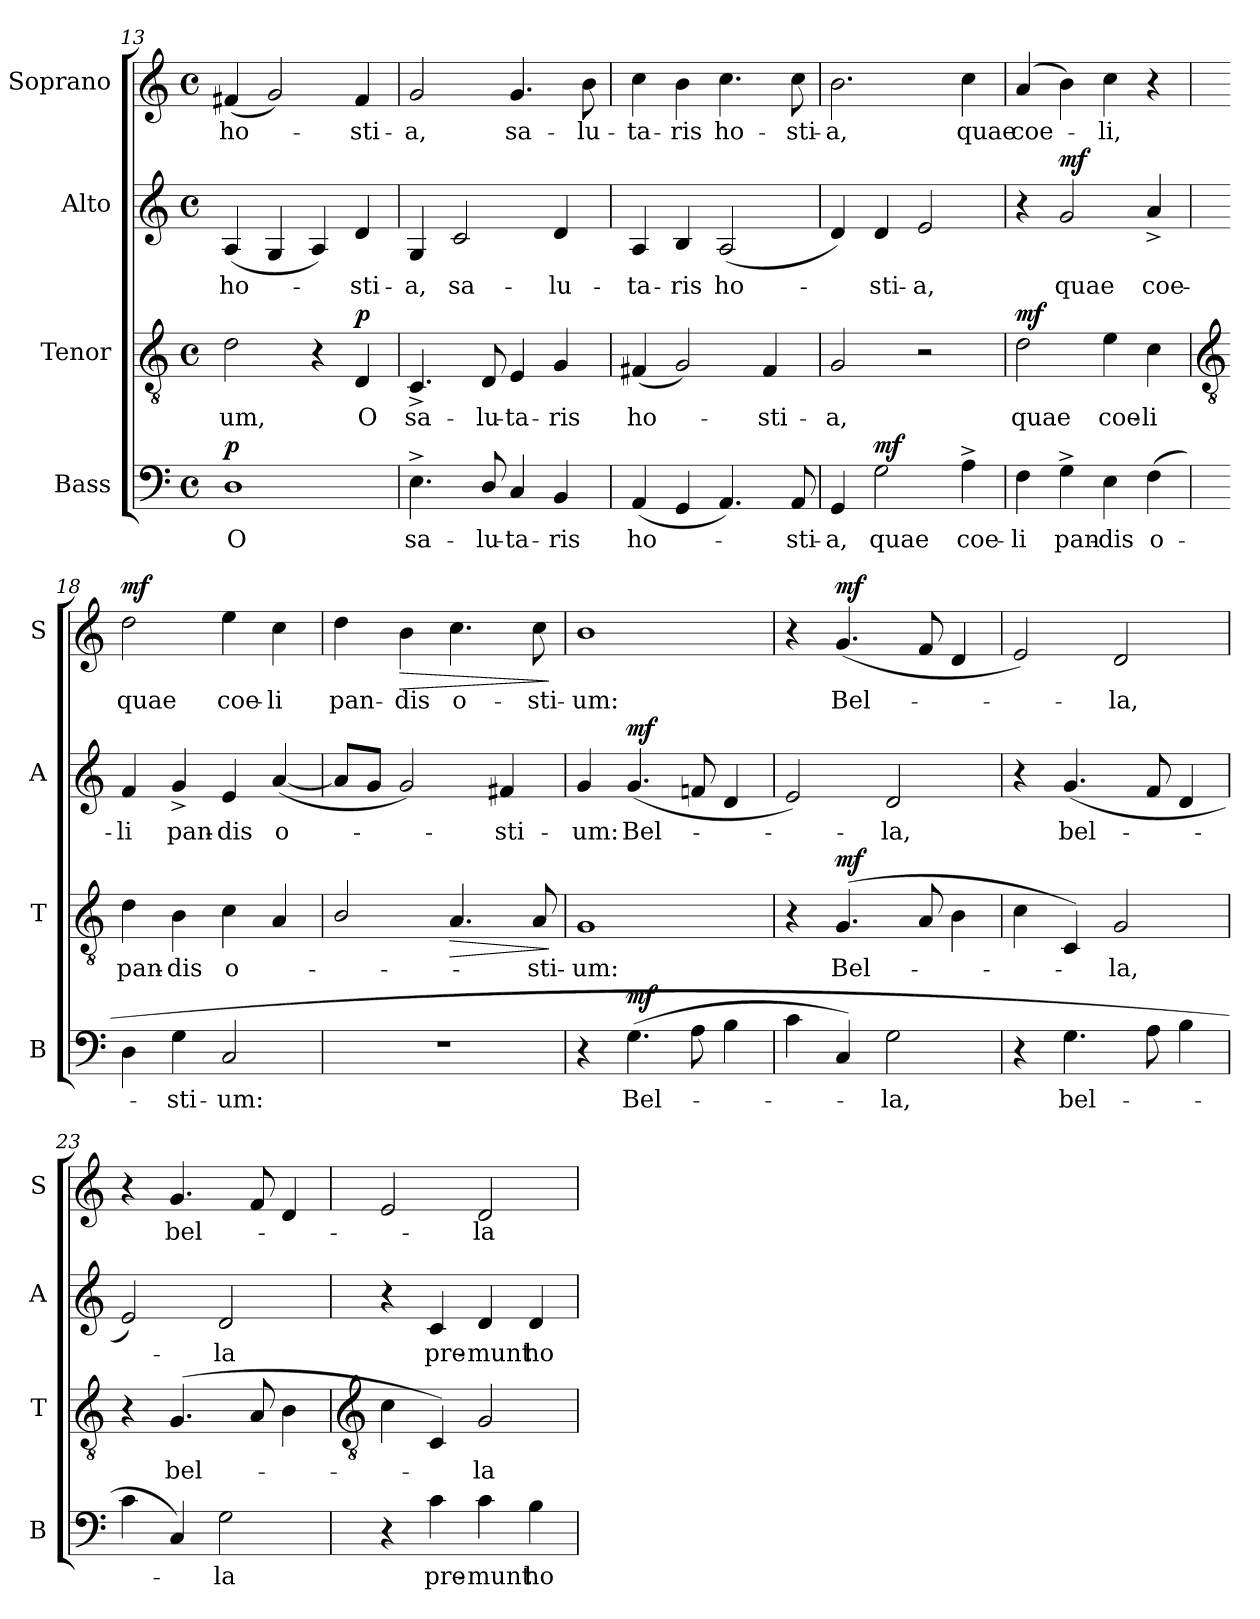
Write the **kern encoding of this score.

**kern	**text	**dynam	**kern	**text	**dynam	**kern	**text	**dynam	**kern	**text	**dynam
*part4	*part4	*part4	*part3	*part3	*part3	*part2	*part2	*part2	*part1	*part1	*part1
*staff4	*staff4	*staff4	*staff3	*staff3	*staff3	*staff2	*staff2	*staff2	*staff1	*staff1	*staff1
*I"Bass	*	*	*I"Tenor	*	*	*I"Alto	*	*	*I"Soprano	*	*
*I'B	*	*	*I'T	*	*	*I'A	*	*	*I'S	*	*
*clefF4	*	*	*clefGv2	*	*	*clefG2	*	*	*clefG2	*	*
*k[]	*	*	*k[]	*	*	*k[]	*	*	*k[]	*	*
*C:	*	*	*C:	*	*	*C:	*	*	*C:	*	*
*M4/4	*	*	*M4/4	*	*	*M4/4	*	*	*M4/4	*	*
*met(c)	*	*	*met(c)	*	*	*met(c)	*	*	*met(c)	*	*
=13	=13	=13	=13	=13	=13	=13	=13	=13	=13	=13	=13
!	!LO:LY:b	!LO:DY:b	!	!LO:LY:b	!	!	!LO:LY:b	!	!	!LO:LY:b	!
1D	O	p	2d	-um,	.	(<4A	ho-	.	(<4f#X	ho-	.
.	.	.	.	.	.	4G	.	.	2g)	.	.
.	.	.	4r	.	.	4A)	.	.	.	.	.
!	!	!	!	!LO:LY:b	!LO:DY:b	!	!LO:LY:b	!	!	!LO:LY:b	!
.	.	.	4D	O	p	4d	sti-	.	4f#	sti-	.
=14	=14	=14	=14	=14	=14	=14	=14	=14	=14	=14	=14
!	!LO:LY:b	!	!	!LO:LY:b	!	!	!LO:LY:b	!	!	!LO:LY:b	!
4.E^	sa-	.	4.C^	sa-	.	4G	-a,	.	2g	-a,	.
!	!	!	!	!	!	!	!LO:LY:b	!	!	!	!
.	.	.	.	.	.	2c	sa-	.	.	.	.
!	!LO:LY:b	!	!	!LO:LY:b	!	!	!	!	!	!	!
8D/	-lu-	.	8D	-lu-	.	.	.	.	.	.	.
!	!LO:LY:b	!	!	!LO:LY:b	!	!	!	!	!	!LO:LY:b	!
4C	-ta-	.	4E	-ta-	.	.	.	.	4.g	sa-	.
!	!LO:LY:b	!	!	!LO:LY:b	!	!	!LO:LY:b	!	!	!	!
4BB	-ris	.	4G	-ris	.	4d	-lu-	.	.	.	.
!	!	!	!	!	!	!	!	!	!	!LO:LY:b	!
.	.	.	.	.	.	.	.	.	8b	-lu-	.
=15	=15	=15	=15	=15	=15	=15	=15	=15	=15	=15	=15
!	!LO:LY:b	!	!	!LO:LY:b	!	!	!LO:LY:b	!	!	!LO:LY:b	!
(<4AA	ho-	.	(<4F#X	ho-	.	4A	-ta-	.	4cc	-ta-	.
!	!	!	!	!	!	!	!LO:LY:b	!	!	!LO:LY:b	!
4GG	.	.	2G)	.	.	4B	-ris	.	4b	-ris	.
!	!	!	!	!	!	!	!LO:LY:b	!	!	!LO:LY:b	!
4.AA)	.	.	.	.	.	(<2A	ho-	.	4.cc	ho-	.
!	!	!	!	!LO:LY:b	!	!	!	!	!	!	!
.	.	.	4F#	sti-	.	.	.	.	.	.	.
!	!LO:LY:b	!	!	!	!	!	!	!	!	!LO:LY:b	!
8AA	sti-	.	.	.	.	.	.	.	8cc	-sti-	.
=16	=16	=16	=16	=16	=16	=16	=16	=16	=16	=16	=16
!	!LO:LY:b	!	!	!LO:LY:b	!	!	!	!	!	!LO:LY:b	!
4GG	-a,	.	2G	-a,	.	4d)	.	.	2.b	-a,	.
!	!LO:LY:b	!LO:DY:b	!	!	!	!	!LO:LY:b	!	!	!	!
2G	quae	mf	.	.	.	4d	sti-	.	.	.	.
!	!	!	!	!	!	!	!LO:LY:b	!	!	!	!
.	.	.	2r	.	.	2e	-a,	.	.	.	.
!	!LO:LY:b	!	!	!	!	!	!	!	!	!LO:LY:b	!
4A^	coe-	.	.	.	.	.	.	.	4cc	quae	.
=17	=17	=17	=17	=17	=17	=17	=17	=17	=17	=17	=17
!	!LO:LY:b	!	!	!LO:LY:b	!LO:DY:b	!	!	!	!	!LO:LY:b	!
4F	-li	.	2d	quae	mf	4r	.	.	(<4a	coe-	.
!	!LO:LY:b	!	!	!	!	!	!LO:LY:b	!LO:DY:b	!	!	!
4G^	pan-	.	.	.	.	2g	quae	mf	4b)	.	.
!	!LO:LY:b	!	!	!LO:LY:b	!	!	!	!	!	!LO:LY:b	!
4E	-dis	.	4e	coe-	.	.	.	.	4cc	li,	.
!	!LO:LY:b	!	!	!LO:LY:b	!	!	!LO:LY:b	!	!	!	!
(<4F	o-	.	4c	-li	.	4a^	coe-	.	4r	.	.
!!LO:LB:g=z
=18	=18	=18	=18	=18	=18	=18	=18	=18	=18	=18	=18
*	*	*	*clefGv2	*	*	*	*	*	*	*	*
!	!	!	!	!LO:LY:b	!	!	!LO:LY:b	!	!	!LO:LY:b	!LO:DY:b
4D	.	.	4d	pan-	.	4f	-li	.	2dd	quae	mf
!	!LO:LY:b	!	!	!LO:LY:b	!	!	!LO:LY:b	!	!	!	!
4G	sti-	.	4B	-dis	.	4g^	pan-	.	.	.	.
!	!LO:LY:b	!	!	!LO:LY:b	!	!	!LO:LY:b	!	!	!LO:LY:b	!
2C	-um:	.	4c	o-	.	4e	-dis	.	4ee	coe-	.
!	!	!	!	!	!	!	!LO:LY:b	!	!	!LO:LY:b	!
.	.	.	4A	.	.	(<[4a	o-	.	4cc	-li	.
=19	=19	=19	=19	=19	=19	=19	=19	=19	=19	=19	=19
!	!	!	!	!	!	!	!	!	!	!LO:LY:b	!
1r	.	.	2B/	.	.	8aL]	.	.	4dd	pan-	.
.	.	.	.	.	.	8gJ	.	.	.	.	.
!	!	!	!	!	!	!	!	!	!	!LO:LY:b	!LO:HP:b
.	.	.	.	.	.	2g)	.	.	4b	-dis	>
!	!	!	!	!	!LO:HP:b	!	!	!	!	!LO:LY:b	!
.	.	.	4.A	.	>	.	.	.	4.cc	o-	.
!	!	!	!	!	!	!	!LO:LY:b	!	!	!	!
.	.	.	.	.	.	4f#X	sti-	.	.	.	.
!	!	!	!	!LO:LY:b	!	!	!	!	!	!LO:LY:b	!
.	.	.	8A	sti-	.	.	.	.	8cc	-sti-	.
.	.	.	.	.	]	.	.	.	.	.	]
=20	=20	=20	=20	=20	=20	=20	=20	=20	=20	=20	=20
!	!	!	!	!LO:LY:b	!	!	!LO:LY:b	!	!	!LO:LY:b	!
4r	.	.	1G	-um:	.	4g	-um:	.	1b	-um:	.
!	!LO:LY:b	!LO:DY:b	!	!	!	!	!LO:LY:b	!LO:DY:b	!	!	!
(<4.G	Bel-	mf	.	.	.	(<4.g	Bel-	mf	.	.	.
8A	.	.	.	.	.	8fn	.	.	.	.	.
4B	.	.	.	.	.	4d	.	.	.	.	.
=21	=21	=21	=21	=21	=21	=21	=21	=21	=21	=21	=21
4c	.	.	4r	.	.	2e)	.	.	4r	.	.
!	!	!	!	!LO:LY:b	!LO:DY:b	!	!	!	!	!LO:LY:b	!LO:DY:b
4C)	.	.	(<4.G	Bel-	mf	.	.	.	(<4.g	Bel-	mf
!	!LO:LY:b	!	!	!	!	!	!LO:LY:b	!	!	!	!
2G	la,	.	.	.	.	2d	la,	.	.	.	.
.	.	.	8A	.	.	.	.	.	8f	.	.
.	.	.	4B	.	.	.	.	.	4d	.	.
=22	=22	=22	=22	=22	=22	=22	=22	=22	=22	=22	=22
4r	.	.	4c	.	.	4r	.	.	2e)	.	.
!	!LO:LY:b	!	!	!	!	!	!LO:LY:b	!	!	!	!
4.G	bel-	.	4C)	.	.	(<4.g	bel-	.	.	.	.
!	!	!	!	!LO:LY:b	!	!	!	!	!	!LO:LY:b	!
.	.	.	2G	la,	.	.	.	.	2d	la,	.
8A	.	.	.	.	.	8f	.	.	.	.	.
4B	.	.	.	.	.	4d	.	.	.	.	.
=23	=23	=23	=23	=23	=23	=23	=23	=23	=23	=23	=23
4c	.	.	4r	.	.	2e)	.	.	4r	.	.
!	!	!	!	!LO:LY:b	!	!	!	!	!	!LO:LY:b	!
4C)	.	.	(<4.G	bel-	.	.	.	.	4.g	bel-	.
!	!LO:LY:b	!	!	!	!	!	!LO:LY:b	!	!	!	!
2G	la	.	.	.	.	2d	la	.	.	.	.
.	.	.	8A	.	.	.	.	.	8f	.	.
.	.	.	4B	.	.	.	.	.	4d	.	.
!!LO:LB:g=z
=24	=24	=24	=24	=24	=24	=24	=24	=24	=24	=24	=24
*	*	*	*clefGv2	*	*	*	*	*	*	*	*
4r	.	.	4c	.	.	4r	.	.	2e	.	.
!	!LO:LY:b	!	!	!	!	!	!LO:LY:b	!	!	!	!
4c	pre-	.	4C)	.	.	4c	pre-	.	.	.	.
!	!LO:LY:b	!	!	!LO:LY:b	!	!	!LO:LY:b	!	!	!LO:LY:b	!
4c	-munt	.	2G	la	.	4d	-munt	.	2d	la	.
!	!LO:LY:b	!	!	!	!	!	!LO:LY:b	!	!	!	!
4B	ho-	.	.	.	.	4d	ho-	.	.	.	.
=	=	=	=	=	=	=	=	=	=	=	=
*-	*-	*-	*-	*-	*-	*-	*-	*-	*-	*-	*-
